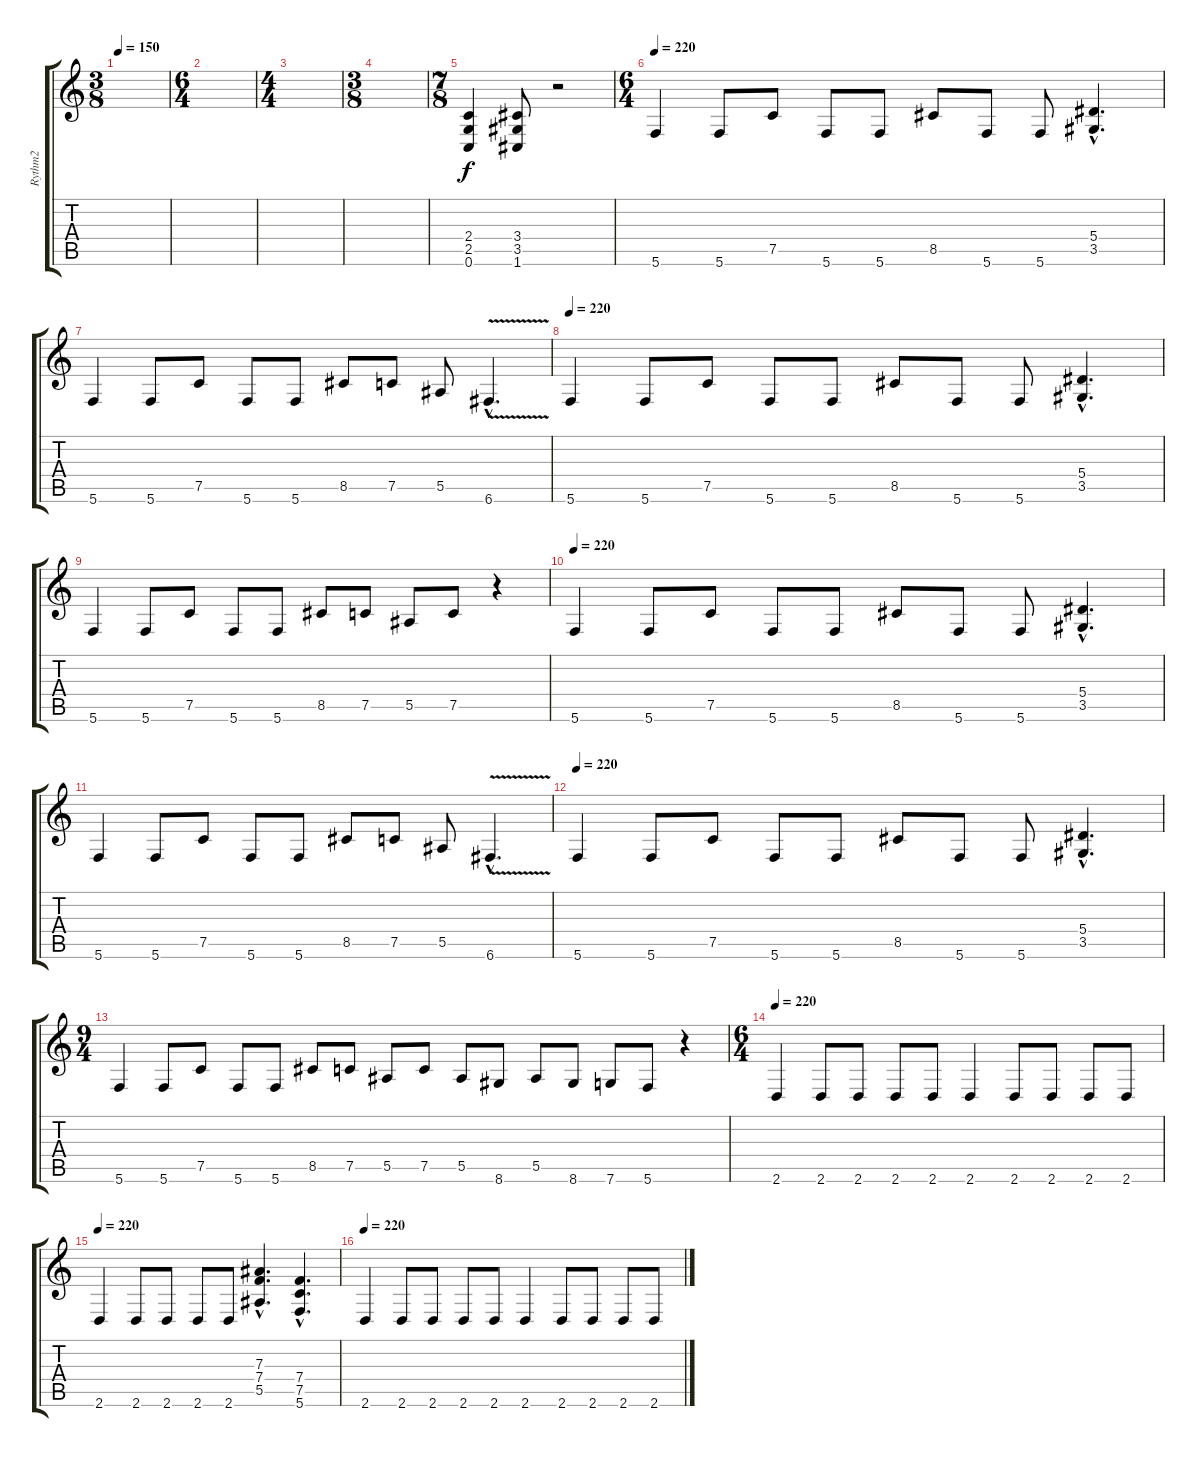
\track ("Rythm2" "Rythm2") {instrument overdrivenguitar}
\staff {score tabs}
\tuning (C4 G3 Eb3 Bb2 F2 C2) {hide}
\ts (3 8)
\tempo 150
\clef g2
\ks c
|
\ts (6 4)
|
\ts (4 4)
|
\ts (3 8)
|
\ts (7 8)
(2.4 2.5 0.6).4 (3.4 3.5 1.6).8 r.2 |
\ts (6 4)
\tempo 220
5.6.4 5.6.8 7.5.8 5.6.8 5.6.8 8.5.8 5.6.8 5.6.8 (5.4{hac} 3.5{hac}).4{d} |
5.6.4 5.6.8 7.5.8 5.6.8 5.6.8 8.5.8 7.5.8 5.5.8 6.6{v hac}.4{d} |
\tempo 220
5.6.4 5.6.8 7.5.8 5.6.8 5.6.8 8.5.8 5.6.8 5.6.8 (5.4{hac} 3.5{hac}).4{d} |
5.6.4 5.6.8 7.5.8 5.6.8 5.6.8 8.5.8 7.5.8 5.5.8 7.5.8 r.4 |
\tempo 220
5.6.4 5.6.8 7.5.8 5.6.8 5.6.8 8.5.8 5.6.8 5.6.8 (5.4{hac} 3.5{hac}).4{d} |
5.6.4 5.6.8 7.5.8 5.6.8 5.6.8 8.5.8 7.5.8 5.5.8 6.6{v hac}.4{d} |
\tempo 220
5.6.4 5.6.8 7.5.8 5.6.8 5.6.8 8.5.8 5.6.8 5.6.8 (5.4{hac} 3.5{hac}).4{d} |
\ts (9 4)
5.6.4 5.6.8 7.5.8 5.6.8 5.6.8 8.5.8 7.5.8 5.5.8 7.5.8 5.5.8 8.6.8 5.5.8 8.6.8 7.6.8 5.6.8 r.4 |
\ts (6 4)
\tempo 220
2.6.4 2.6.8 2.6.8 2.6.8 2.6.8 2.6.4 2.6.8 2.6.8 2.6.8 2.6.8 |
\tempo 220
2.6.4 2.6.8 2.6.8 2.6.8 2.6.8 (7.3{hac} 7.4{hac} 5.5{hac}).4{d} (7.4{hac} 7.5{hac} 5.6{hac}).4{d} |
\tempo 220
2.6.4 2.6.8 2.6.8 2.6.8 2.6.8 2.6.4 2.6.8 2.6.8 2.6.8 2.6.8
